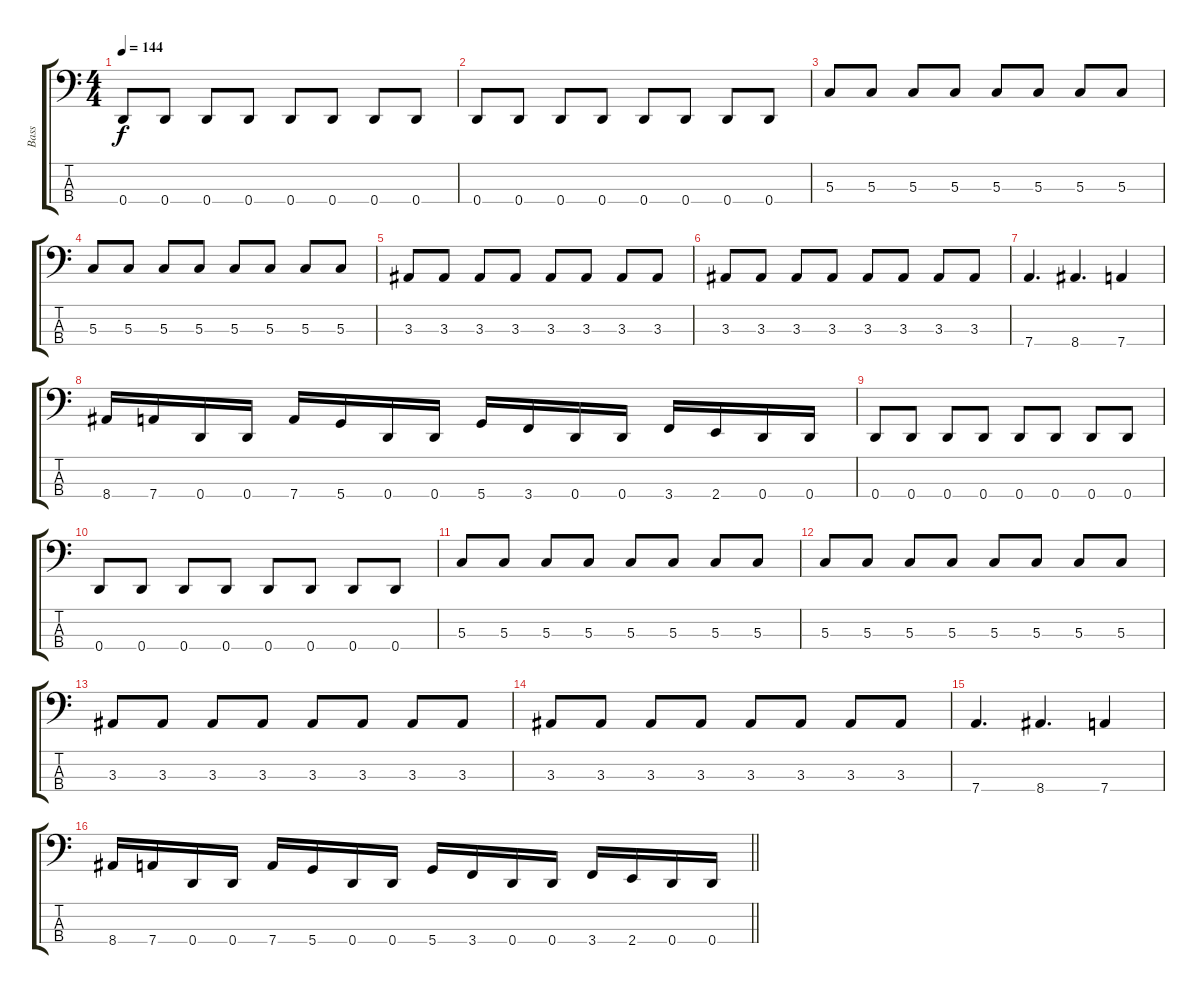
\track ("Bass" "Bass") {instrument electricbassfinger}
\staff {score tabs}
\tuning (F2 C2 G1 D1) {hide}
\ts (4 4)
\tempo 144
\clef f4
\ks c
0.4.8{dy f} 0.4.8 0.4.8 0.4.8 0.4.8 0.4.8 0.4.8 0.4.8 |
0.4.8 0.4.8 0.4.8 0.4.8 0.4.8 0.4.8 0.4.8 0.4.8 |
5.3.8 5.3.8 5.3.8 5.3.8 5.3.8 5.3.8 5.3.8 5.3.8 |
5.3.8 5.3.8 5.3.8 5.3.8 5.3.8 5.3.8 5.3.8 5.3.8 |
3.3.8 3.3.8 3.3.8 3.3.8 3.3.8 3.3.8 3.3.8 3.3.8 |
3.3.8 3.3.8 3.3.8 3.3.8 3.3.8 3.3.8 3.3.8 3.3.8 |
7.4.4{d} 8.4.4{d} 7.4.4 |
8.4.16 7.4.16 0.4.16 0.4.16 7.4.16 5.4.16 0.4.16 0.4.16 5.4.16 3.4.16 0.4.16 0.4.16 3.4.16 2.4.16 0.4.16 0.4.16 |
0.4.8 0.4.8 0.4.8 0.4.8 0.4.8 0.4.8 0.4.8 0.4.8 |
0.4.8 0.4.8 0.4.8 0.4.8 0.4.8 0.4.8 0.4.8 0.4.8 |
5.3.8 5.3.8 5.3.8 5.3.8 5.3.8 5.3.8 5.3.8 5.3.8 |
5.3.8 5.3.8 5.3.8 5.3.8 5.3.8 5.3.8 5.3.8 5.3.8 |
3.3.8 3.3.8 3.3.8 3.3.8 3.3.8 3.3.8 3.3.8 3.3.8 |
3.3.8 3.3.8 3.3.8 3.3.8 3.3.8 3.3.8 3.3.8 3.3.8 |
7.4.4{d} 8.4.4{d} 7.4.4 |
\barLineRight lightlight
8.4.16 7.4.16 0.4.16 0.4.16 7.4.16 5.4.16 0.4.16 0.4.16 5.4.16 3.4.16 0.4.16 0.4.16 3.4.16 2.4.16 0.4.16 0.4.16
